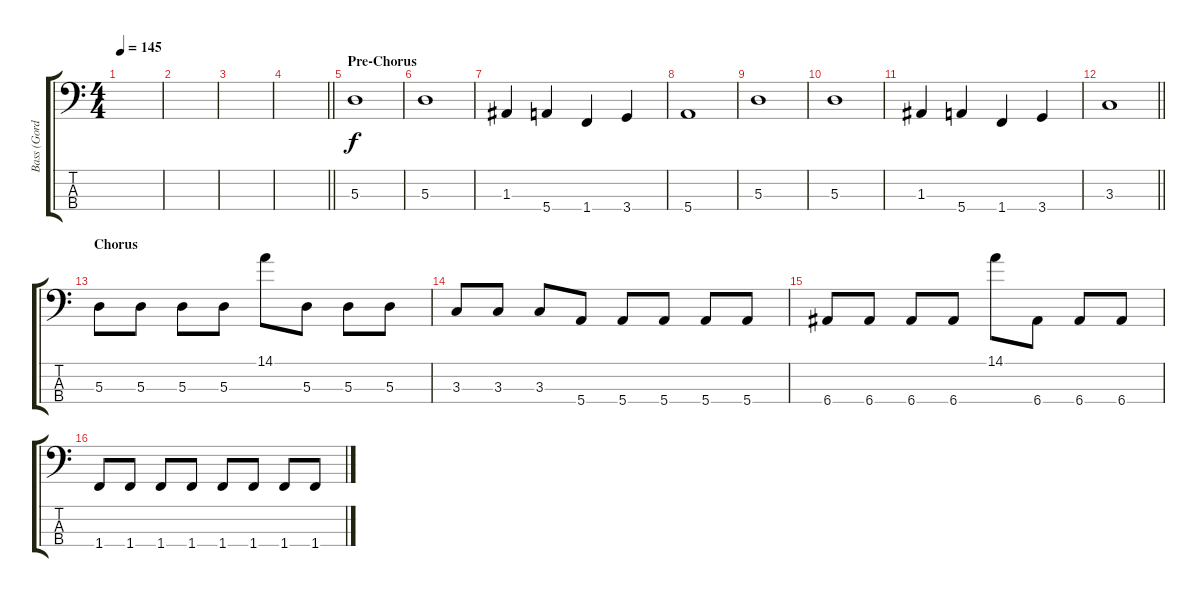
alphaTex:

\track ("Bass (Gordan)" "Bass (Gord") {instrument electricbassfinger}
\staff {score tabs}
\tuning (G2 D2 A1 E1) {hide}
\ts (4 4)
\tempo 145
\clef f4
\ks c
|
|
|
\barLineRight lightlight
|
\section ("" "Pre-Chorus")
5.3.1 |
5.3.1 |
1.3.4 5.4.4 1.4.4 3.4.4 |
5.4.1 |
5.3.1 |
5.3.1 |
1.3.4 5.4.4 1.4.4 3.4.4 |
\barLineRight lightlight
3.3.1 |
\section ("" "Chorus")
5.3.8 5.3.8 5.3.8 5.3.8 14.1.8 5.3.8 5.3.8 5.3.8 |
3.3.8 3.3.8 3.3.8 5.4.8 5.4.8 5.4.8 5.4.8 5.4.8 |
6.4.8 6.4.8 6.4.8 6.4.8 14.1.8 6.4.8 6.4.8 6.4.8 |
1.4.8 1.4.8 1.4.8 1.4.8 1.4.8 1.4.8 1.4.8 1.4.8
